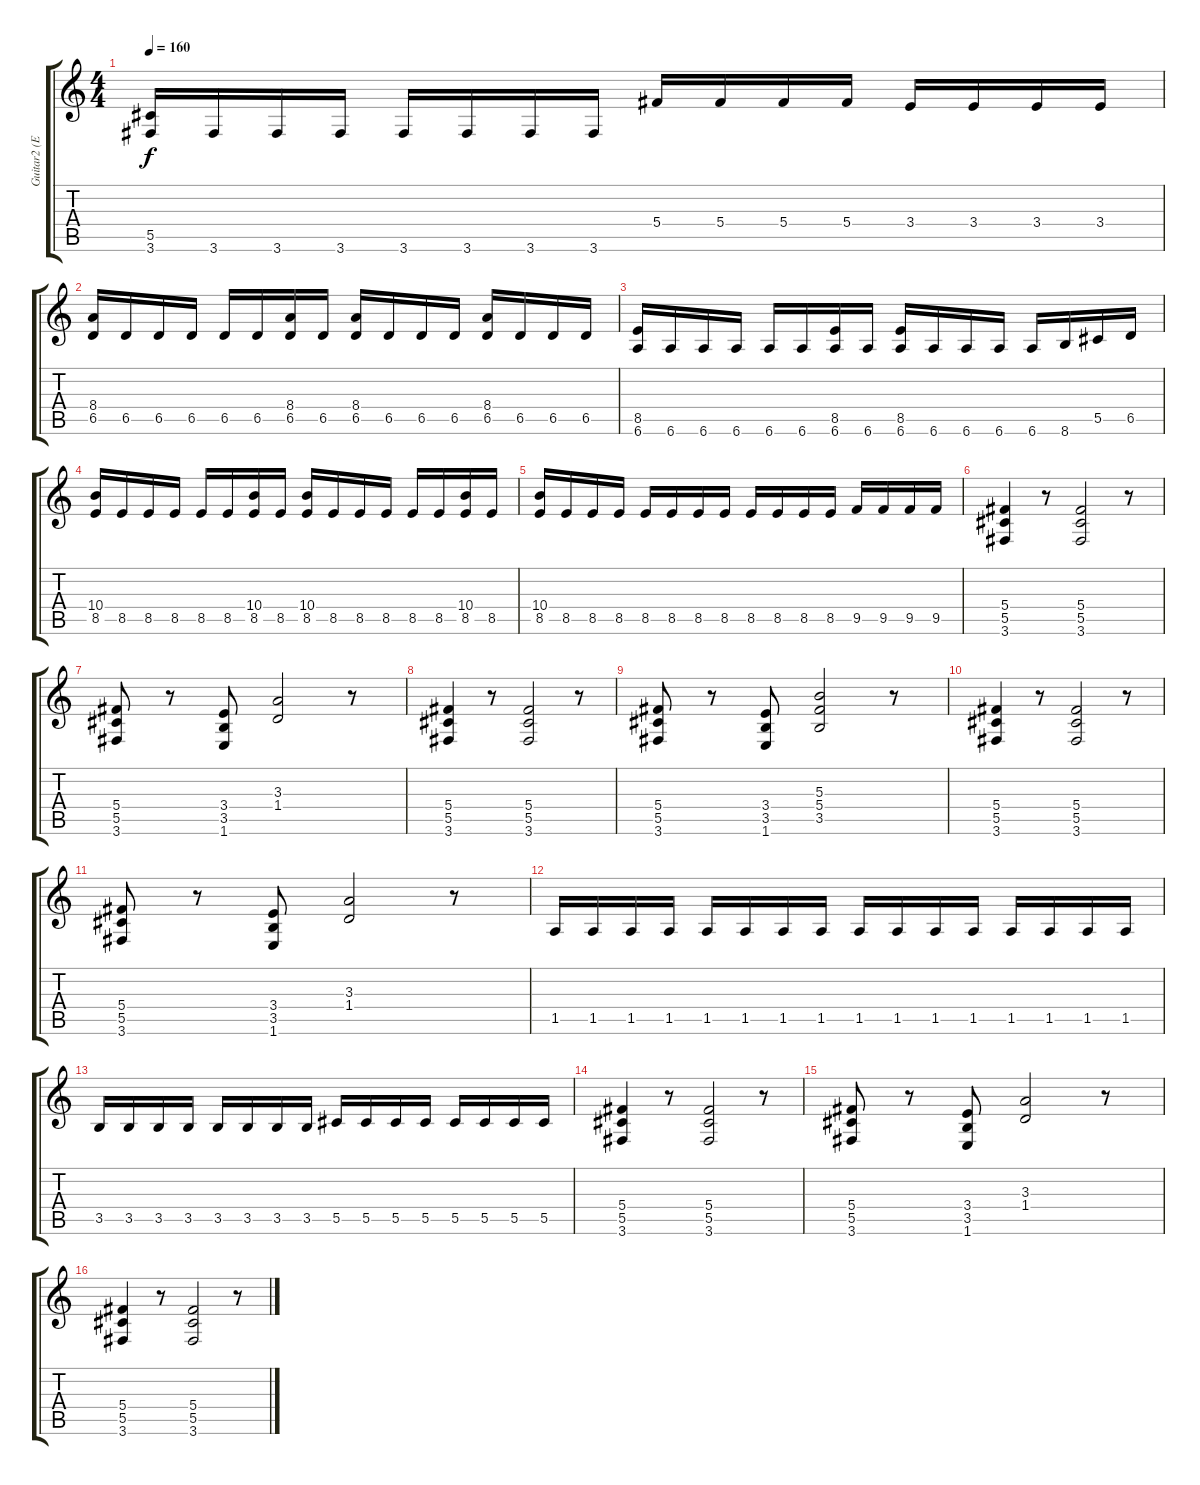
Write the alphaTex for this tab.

\track ("Guitar2 (Eb-tuning)" "Guitar2 (E") {instrument overdrivenguitar}
\staff {score tabs}
\tuning (Eb4 Bb3 Gb3 Db3 Ab2 Eb2) {hide}
\ts (4 4)
\tempo 160
\clef g2
\ks c
(5.5 3.6).16{dy f} 3.6.16 3.6.16 3.6.16 3.6.16 3.6.16 3.6.16 3.6.16 5.4.16 5.4.16 5.4.16 5.4.16 3.4.16 3.4.16 3.4.16 3.4.16 |
(8.4 6.5).16 6.5.16 6.5.16 6.5.16 6.5.16 6.5.16 (8.4 6.5).16 6.5.16 (8.4 6.5).16 6.5.16 6.5.16 6.5.16 (8.4 6.5).16 6.5.16 6.5.16 6.5.16 |
(8.5 6.6).16 6.6.16 6.6.16 6.6.16 6.6.16 6.6.16 (8.5 6.6).16 6.6.16 (8.5 6.6).16 6.6.16 6.6.16 6.6.16 6.6.16 8.6.16 5.5.16 6.5.16 |
(10.4 8.5).16 8.5.16 8.5.16 8.5.16 8.5.16 8.5.16 (10.4 8.5).16 8.5.16 (10.4 8.5).16 8.5.16 8.5.16 8.5.16 8.5.16 8.5.16 (10.4 8.5).16 8.5.16 |
(10.4 8.5).16 8.5.16 8.5.16 8.5.16 8.5.16 8.5.16 8.5.16 8.5.16 8.5.16 8.5.16 8.5.16 8.5.16 9.5.16 9.5.16 9.5.16 9.5.16 |
(5.4 5.5 3.6).4 r.8 (5.4 5.5 3.6).2 r.8 |
(5.4 5.5 3.6).8 r.8 (3.4 3.5 1.6).8 (3.3 1.4).2 r.8 |
(5.4 5.5 3.6).4 r.8 (5.4 5.5 3.6).2 r.8 |
(5.4 5.5 3.6).8 r.8 (3.4 3.5 1.6).8 (5.3 5.4 3.5).2 r.8 |
(5.4 5.5 3.6).4 r.8 (5.4 5.5 3.6).2 r.8 |
(5.4 5.5 3.6).8 r.8 (3.4 3.5 1.6).8 (3.3 1.4).2 r.8 |
1.5.16 1.5.16 1.5.16 1.5.16 1.5.16 1.5.16 1.5.16 1.5.16 1.5.16 1.5.16 1.5.16 1.5.16 1.5.16 1.5.16 1.5.16 1.5.16 |
3.5.16 3.5.16 3.5.16 3.5.16 3.5.16 3.5.16 3.5.16 3.5.16 5.5.16 5.5.16 5.5.16 5.5.16 5.5.16 5.5.16 5.5.16 5.5.16 |
(5.4 5.5 3.6).4 r.8 (5.4 5.5 3.6).2 r.8 |
(5.4 5.5 3.6).8 r.8 (3.4 3.5 1.6).8 (3.3 1.4).2 r.8 |
(5.4 5.5 3.6).4 r.8 (5.4 5.5 3.6).2 r.8
